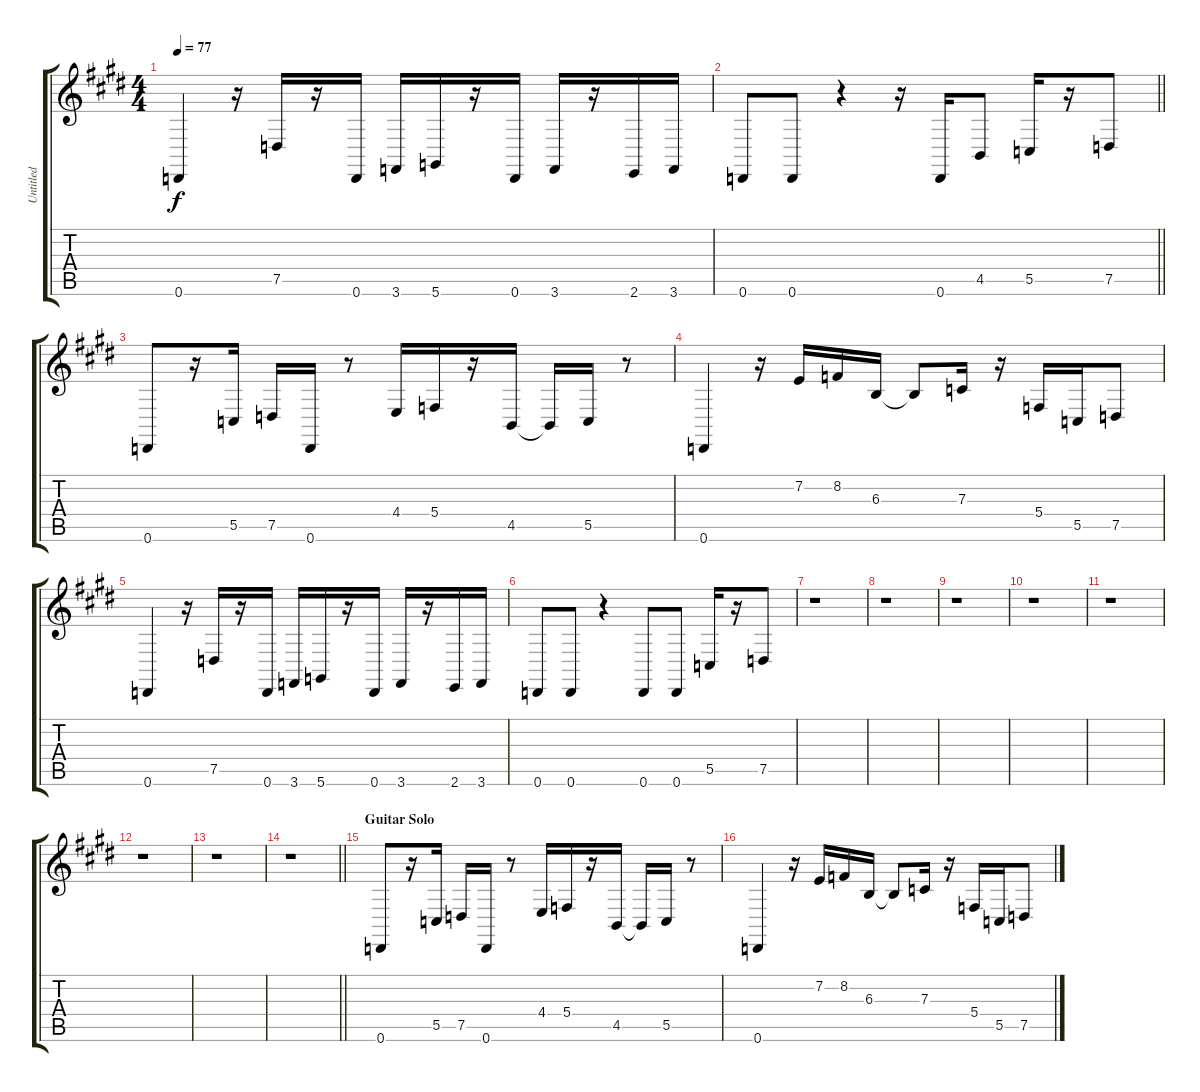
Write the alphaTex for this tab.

\track ("Untitled" "Untitled") {instrument lead2sawtooth}
\staff {score tabs}
\tuning (D4 A3 F3 C3 G2 D2) {hide}
\ts (4 4)
\tempo 77
\clef g2
\ks e
0.6.4{dy f} r.16 7.5.16 r.16 0.6.16 3.6.16 5.6.16 r.16 0.6.16 3.6.16 r.16 2.6.16 3.6.16 |
\barLineRight lightlight
\ks c#minor
0.6.8 0.6.8 r.4 r.16 0.6.16 4.5.8 5.5.16 r.16 7.5.8 |
\section ("" " ")
0.6.8 r.16 5.5.16 7.5.16 0.6.16 r.8 4.4.16 5.4.16 r.16 4.5.16 4.5{t}.16 5.5.16 r.8 |
\ks e
0.6.4 r.16 7.2.16 8.2.16 6.3.16 6.3{t}.8 7.3.16 r.16 5.4.16 5.5.16 7.5.8 |
\ks c#minor
0.6.4 r.16 7.5.16 r.16 0.6.16 3.6.16 5.6.16 r.16 0.6.16 3.6.16 r.16 2.6.16 3.6.16 |
0.6.8 0.6.8 r.4 0.6.8 0.6.8 5.5.16 r.16 7.5.8 |
\ks e
r.1 |
\ks c#minor
r.1 |
r.1 |
\ks e
r.1 |
\ks c#minor
r.1 |
r.1 |
\ks e
r.1 |
\barLineRight lightlight
\ks c#minor
r.1 |
\section ("" "Guitar Solo")
0.6.8 r.16 5.5.16 7.5.16 0.6.16 r.8 4.4.16 5.4.16 r.16 4.5.16 4.5{t}.16 5.5.16 r.8 |
\ks e
0.6.4 r.16 7.2.16 8.2.16 6.3.16 6.3{t}.8 7.3.16 r.16 5.4.16 5.5.16 7.5.8
